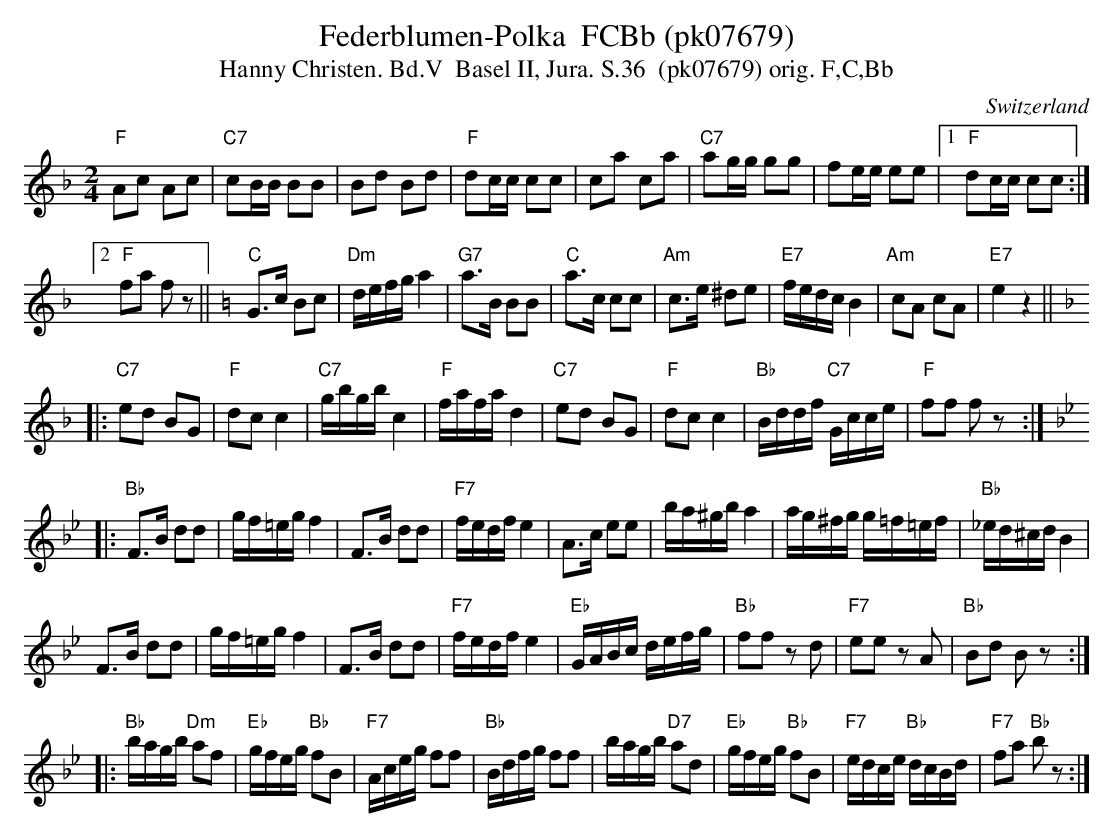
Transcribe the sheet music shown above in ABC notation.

X:1
T:Federblumen-Polka  FCBb (pk07679)
T:Hanny Christen. Bd.V  Basel II, Jura. S.36  (pk07679) orig. F,C,Bb
M:2/4
L:1/8
O:Switzerland
K:F major
"F"Ac Ac | "C7"cB/B/ BB | Bd Bd | "F"dc/c/ cc | ca ca | "C7"ag/g/ gg | fe/e/ ee |1 "F"dc/c/ cc :|2
"F"fa fz || [K:C] "C"G>c Bc | "Dm"d/e/f/g/ a2 | "G7"a>B BB | "C"a>c cc | "Am"c>e ^de | "E7"f/e/d/c/ B2 | "Am"cA cA | "E7"e2z2 || [K:F]
|: "C7"ed BG | "F"dcc2 | "C7"g/b/g/b/c2 | "F"f/a/f/a/ d2 | "C7"ed BG | "F"dcc2 | "Bb"B/d/d/f/ "C7"G/c/c/e/ | "F"ff fz :: [K:Bb]
"Bb"F>B dd | g/f/=e/g/ f2 | F>B dd | "F7"f/e/d/f/ e2 | A>c ee | b/a/^g/b/ a2 | a/g/^f/g/ g/=f/=e/f/ | "Bb"_e/d/^c/d/ B2 |
F>B dd | g/f/=e/g/ f2 | F>B dd | "F7"f/e/d/f/ e2 | "Eb"G/A/B/c/ d/e/f/g/ | "Bb"ff zd | "F7"ee zA | "Bb"Bd Bz :: [L:1/16]
"Bb"bagb "Dm"a2f2 | "Eb"gfeg "Bb"f2B2 | "F7"Aceg f2f2 | "Bb"Bdfg f2f2 |   bagb "D7"a2d2 | "Eb"gfeg "Bb"f2B2 | "F7"edce "Bb"dcBd | "F7"f2a2 "Bb"b2z2 :|
